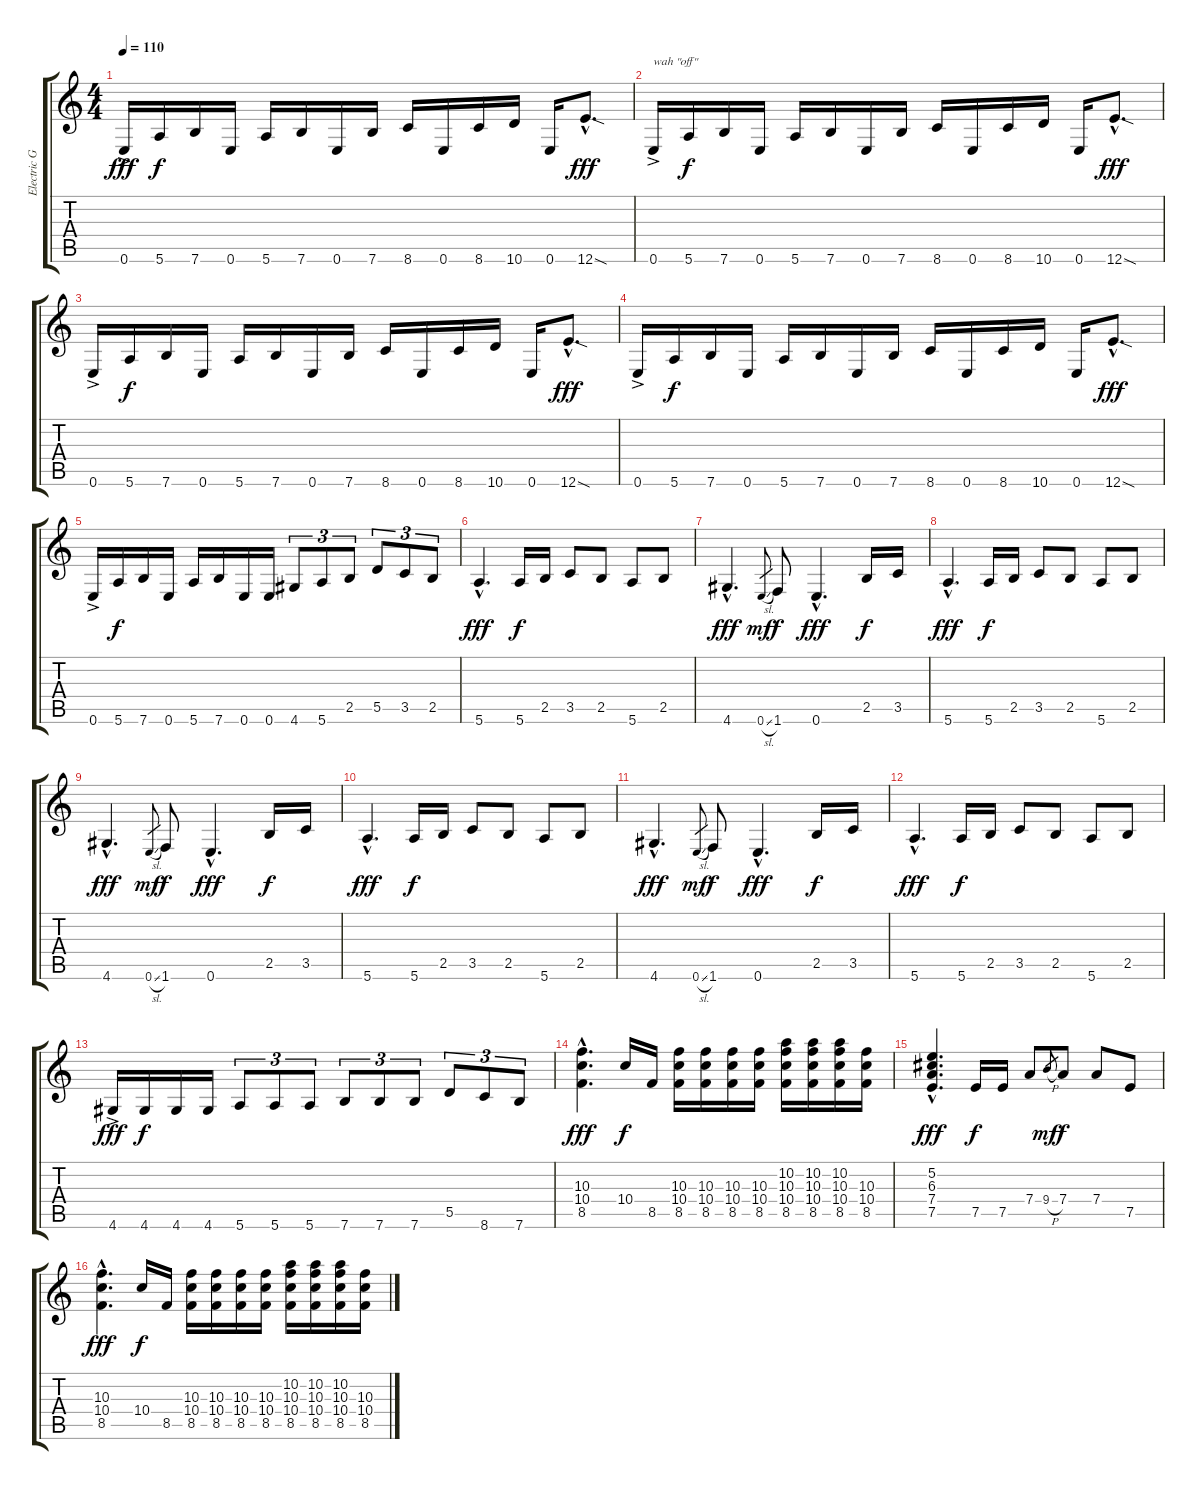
\track ("Electric Guitar 2" "Electric G") {instrument distortionguitar}
\staff {score tabs}
\tuning (E4 B3 G3 D3 A2 E2) {hide}
\ts (4 4)
\tempo 110
\clef g2
\ks c
0.6{ac}.16{dy fff volume 16} 5.6.16{dy f} 7.6.16 0.6.16 5.6.16 7.6.16 0.6.16 7.6.16 8.6.16 0.6.16 8.6.16 10.6.16 0.6.16 12.6{sod hac}.8{d dy fff} |
0.6{ac}.16{txt "wah \"off\"" volume 16} 5.6.16{dy f} 7.6.16 0.6.16 5.6.16 7.6.16 0.6.16 7.6.16 8.6.16 0.6.16 8.6.16 10.6.16 0.6.16 12.6{sod hac}.8{d dy fff} |
0.6{ac}.16{volume 16} 5.6.16{dy f} 7.6.16 0.6.16 5.6.16 7.6.16 0.6.16 7.6.16 8.6.16 0.6.16 8.6.16 10.6.16 0.6.16 12.6{sod hac}.8{d dy fff} |
0.6{ac}.16{volume 16} 5.6.16{dy f} 7.6.16 0.6.16 5.6.16 7.6.16 0.6.16 7.6.16 8.6.16 0.6.16 8.6.16 10.6.16 0.6.16 12.6{sod hac}.8{d dy fff} |
0.6{ac}.16{volume 16} 5.6.16{dy f} 7.6.16 0.6.16 5.6.16 7.6.16 0.6.16 0.6.16 4.6.8{tu (3 2)} 5.6.8{tu (3 2)} 2.5.8{tu (3 2)} 5.5.8{tu (3 2)} 3.5.8{tu (3 2)} 2.5.8{tu (3 2)} |
5.6{hac}.4{d dy fff} 5.6.16{dy f} 2.5.16 3.5.8 2.5.8 5.6.8 2.5.8 |
4.6{hac}.4{d dy fff} 0.6{sl}.8{gr dy mf} 1.6.8{dy f} 0.6{hac}.4{d dy fff} 2.5.16{dy f} 3.5.16 |
5.6{hac}.4{d dy fff} 5.6.16{dy f} 2.5.16 3.5.8 2.5.8 5.6.8 2.5.8 |
4.6{hac}.4{d dy fff} 0.6{sl}.8{gr dy mf} 1.6.8{dy f} 0.6{hac}.4{d dy fff} 2.5.16{dy f} 3.5.16 |
5.6{hac}.4{d dy fff} 5.6.16{dy f} 2.5.16 3.5.8 2.5.8 5.6.8 2.5.8 |
4.6{hac}.4{d dy fff} 0.6{sl}.8{gr dy mf} 1.6.8{dy f} 0.6{hac}.4{d dy fff} 2.5.16{dy f} 3.5.16 |
5.6{hac}.4{d dy fff} 5.6.16{dy f} 2.5.16 3.5.8 2.5.8 5.6.8 2.5.8 |
4.6{ac}.16{dy fff} 4.6.16{dy f} 4.6.16 4.6.16 5.6.8{tu (3 2)} 5.6.8{tu (3 2)} 5.6.8{tu (3 2)} 7.6.8{tu (3 2)} 7.6.8{tu (3 2)} 7.6.8{tu (3 2)} 5.5.8{tu (3 2)} 8.6.8{tu (3 2)} 7.6.8{tu (3 2)} |
(10.3{hac} 10.4{hac} 8.5{hac}).4{d dy fff} 10.4.16{dy f} 8.5.16 (10.3 10.4 8.5).16 (10.3 10.4 8.5).16 (10.3 10.4 8.5).16 (10.3 10.4 8.5).16 (10.2 10.3 10.4 8.5).16 (10.2 10.3 10.4 8.5).16 (10.2 10.3 10.4 8.5).16 (10.3 10.4 8.5).16 |
(5.2{hac} 6.3{hac} 7.4{hac} 7.5{hac}).4{d dy fff} 7.5.16{dy f} 7.5.16 7.4.8 9.4{h}.8{gr dy mf} 7.4.8{dy f} 7.4.8 7.5.8 |
(10.3{hac} 10.4{hac} 8.5{hac}).4{d dy fff} 10.4.16{dy f} 8.5.16 (10.3 10.4 8.5).16 (10.3 10.4 8.5).16 (10.3 10.4 8.5).16 (10.3 10.4 8.5).16 (10.2 10.3 10.4 8.5).16 (10.2 10.3 10.4 8.5).16 (10.2 10.3 10.4 8.5).16 (10.3 10.4 8.5).16
